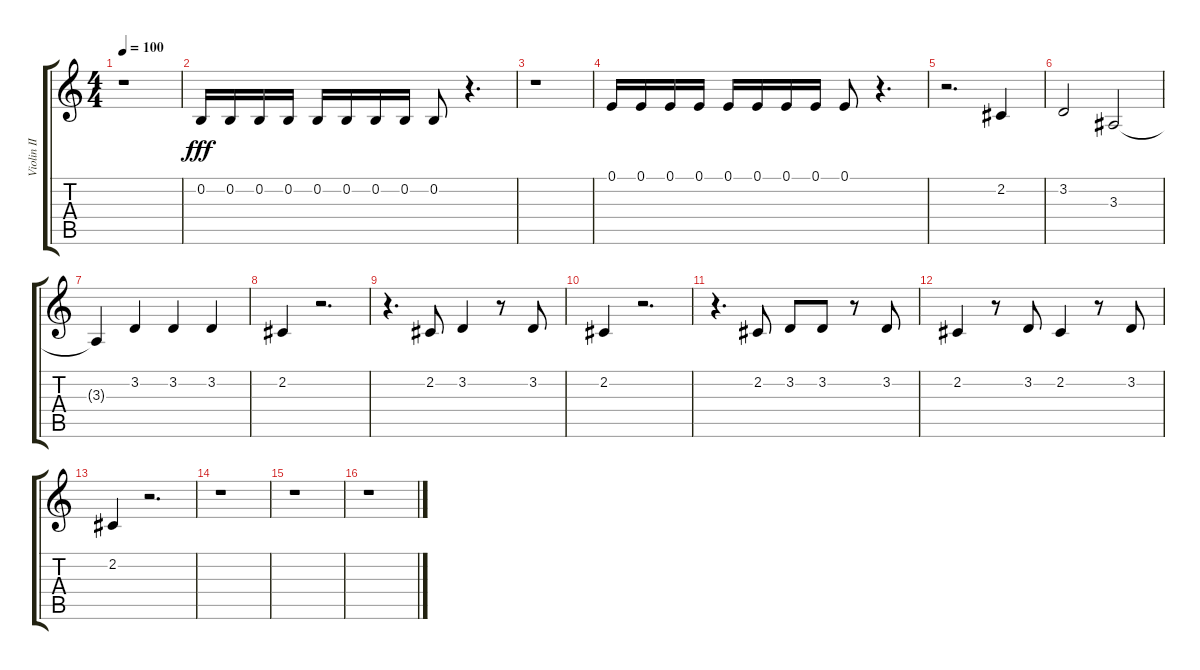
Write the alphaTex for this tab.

\track ("Violin II" "Violin II") {instrument stringensemble1}
\staff {score tabs}
\tuning (E4 B3 G3 D3 A2 E2) {hide}
\ts (4 4)
\tempo 100
\clef g2
\ks c
r.1{dy fff} |
0.2.16 0.2.16 0.2.16 0.2.16 0.2.16 0.2.16 0.2.16 0.2.16 0.2.8 r.4{d} |
r.1 |
0.1.16 0.1.16 0.1.16 0.1.16 0.1.16 0.1.16 0.1.16 0.1.16 0.1.8 r.4{d} |
r.2{d} 2.2.4 |
3.2.2 3.3.2 |
3.3{t}.4 3.2.4 3.2.4 3.2.4 |
2.2.4 r.2{d} |
r.4{d} 2.2.8 3.2.4 r.8 3.2.8 |
2.2.4 r.2{d} |
r.4{d} 2.2.8 3.2.8 3.2.8 r.8 3.2.8 |
2.2.4 r.8 3.2.8 2.2.4 r.8 3.2.8 |
2.2.4 r.2{d} |
r.1 |
r.1 |
r.1
